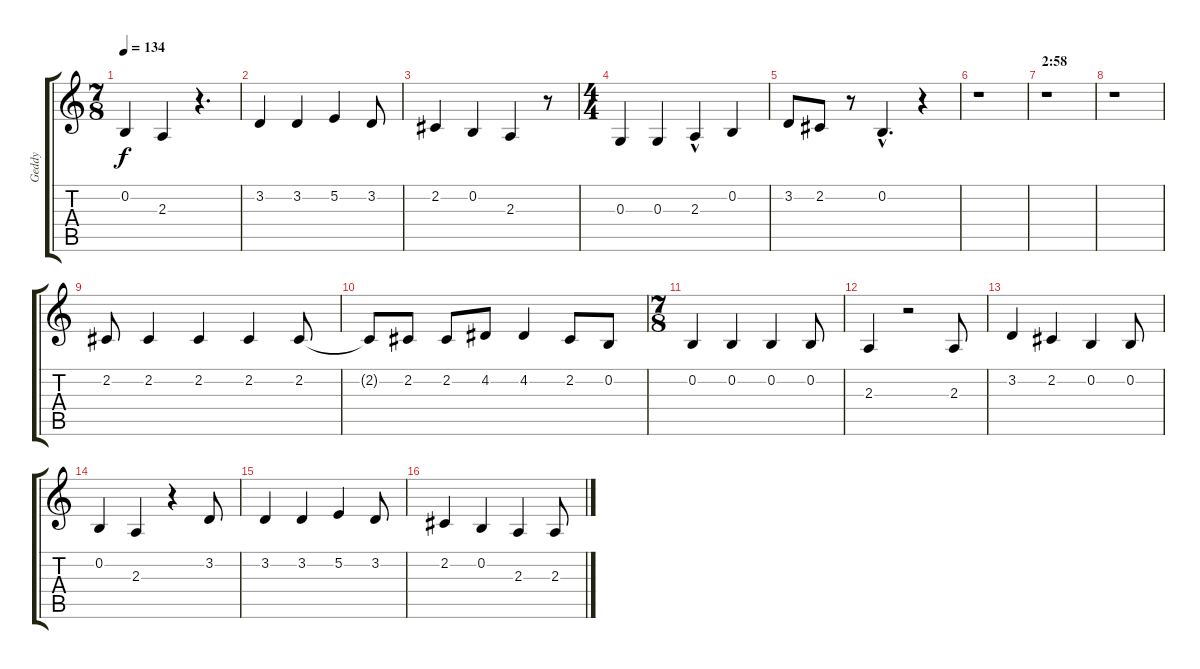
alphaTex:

\track ("Geddy" "Geddy") {instrument lead6voice}
\staff {score tabs}
\tuning (E4 B3 G3 D3 A2 E2) {hide}
\ts (7 8)
\tempo 134
\clef g2
\ks c
0.2.4{dy f} 2.3.4 r.4{d} |
3.2.4 3.2.4 5.2.4 3.2.8 |
2.2.4 0.2.4 2.3.4 r.8 |
\ts (4 4)
0.3.4 0.3.4 2.3{hac}.4 0.2.4 |
3.2.8 2.2.8 r.8 0.2{hac}.4{d} r.4 |
r.1 |
\section ("" "2:58")
r.1 |
r.1 |
2.2.8 2.2.4 2.2.4 2.2.4 2.2.8 |
2.2{t}.8 2.2.8 2.2.8 4.2.8 4.2.4 2.2.8 0.2.8 |
\ts (7 8)
0.2.4 0.2.4 0.2.4 0.2.8 |
2.3.4 r.2 2.3.8 |
3.2.4 2.2.4 0.2.4 0.2.8 |
0.2.4 2.3.4 r.4 3.2.8 |
3.2.4 3.2.4 5.2.4 3.2.8 |
2.2.4 0.2.4 2.3.4 2.3.8
